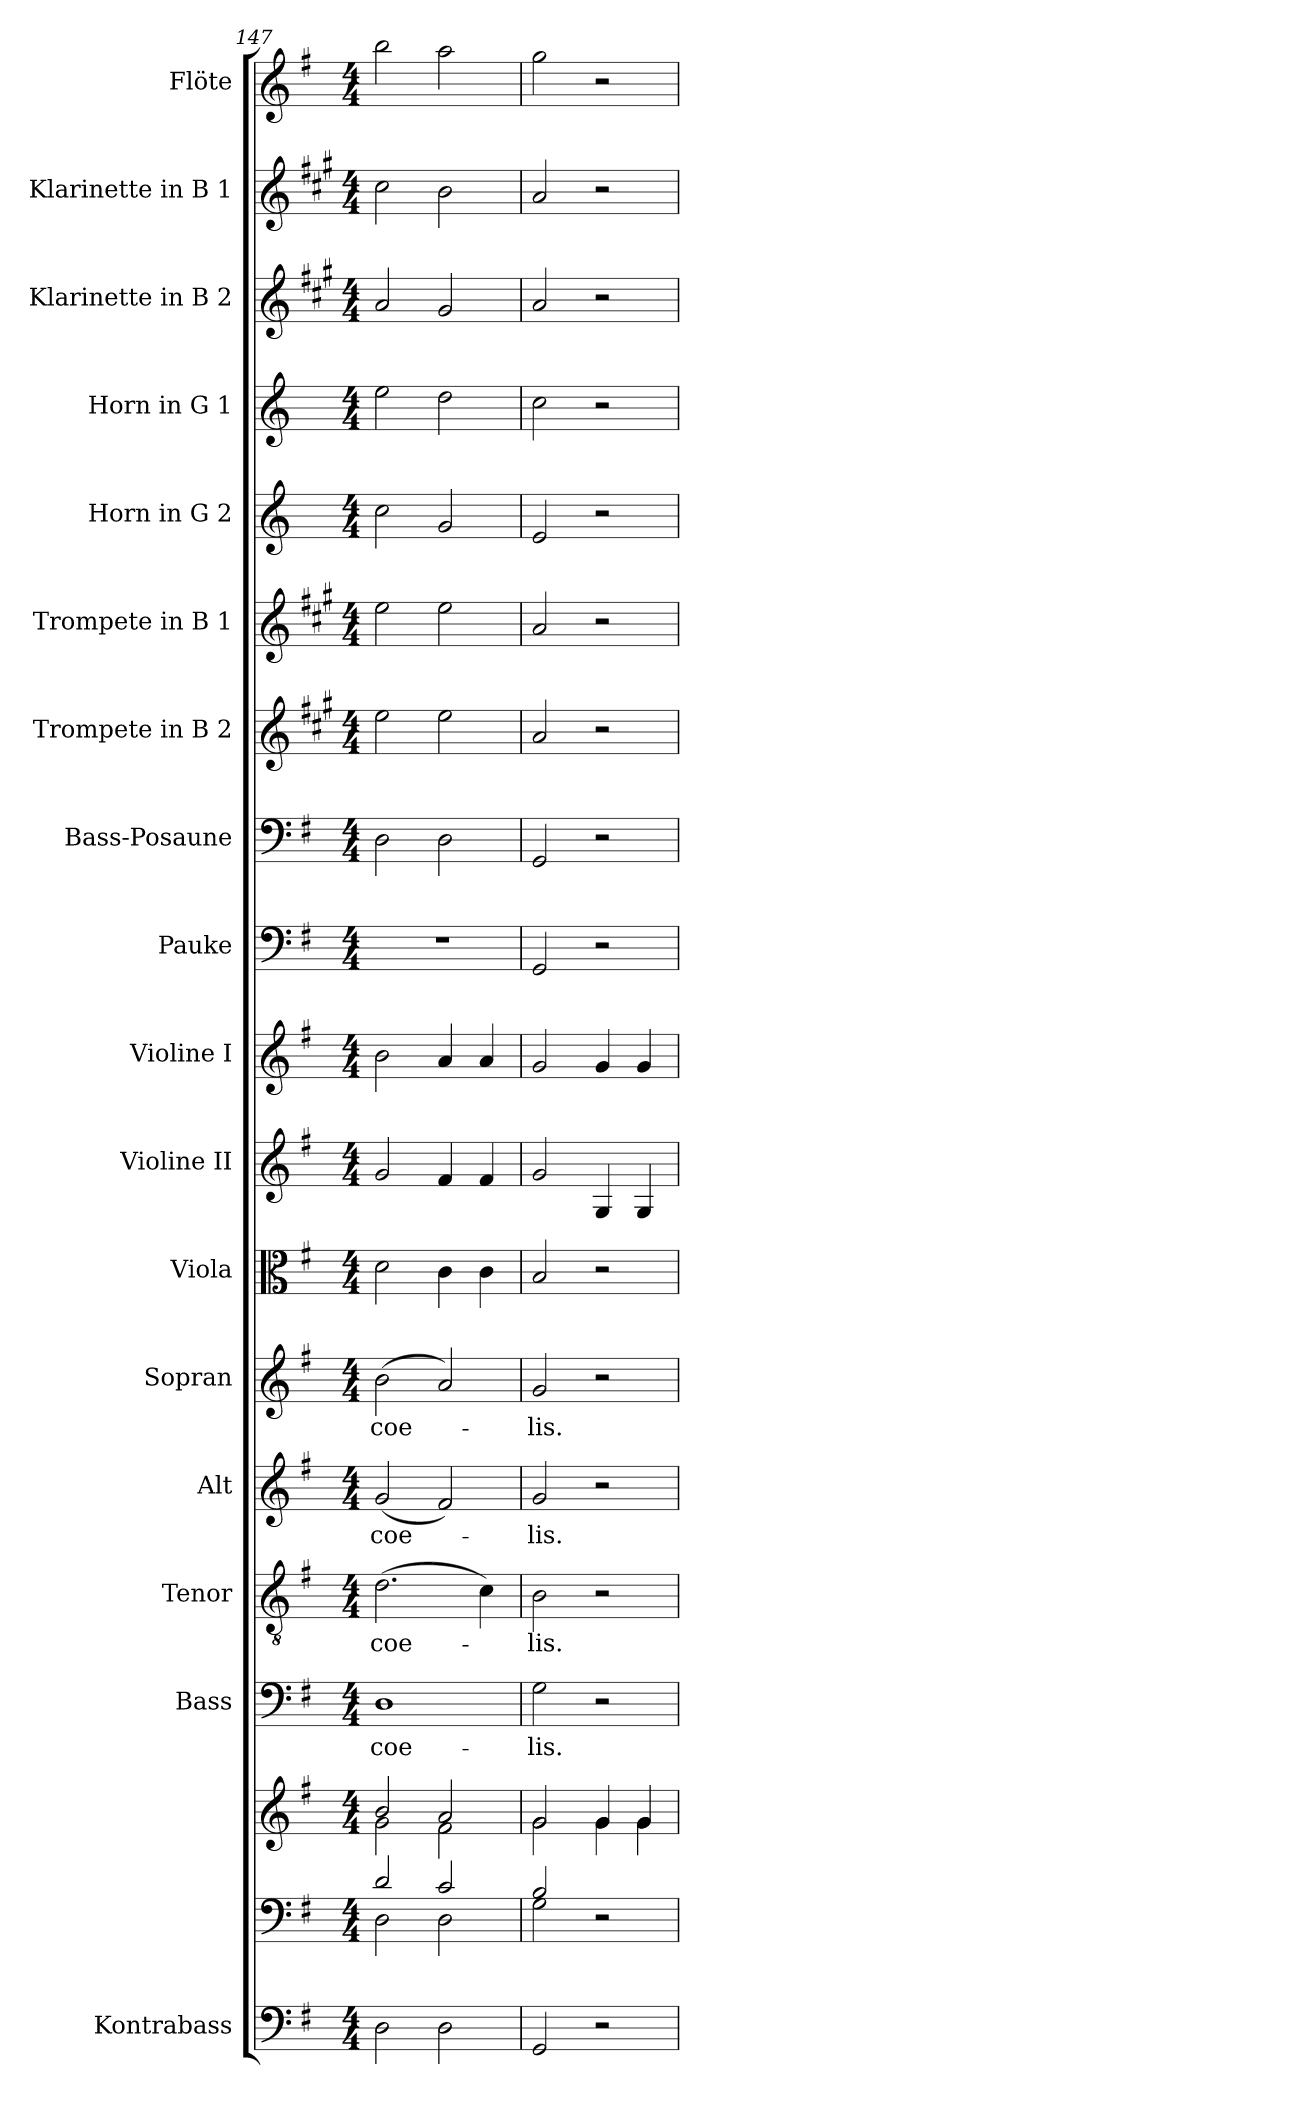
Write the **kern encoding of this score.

**kern	**kern	**kern	**kern	**text	**kern	**text	**kern	**text	**kern	**text	**kern	**kern	**kern	**kern	**kern	**kern	**kern	**kern	**kern	**kern	**kern	**kern
*part18	*part17	*part17	*part16	*part16	*part15	*part15	*part14	*part14	*part13	*part13	*part12	*part11	*part10	*part9	*part8	*part7	*part6	*part5	*part4	*part3	*part2	*part1
*staff19	*staff18	*staff17	*staff16	*staff16	*staff15	*staff15	*staff14	*staff14	*staff13	*staff13	*staff12	*staff11	*staff10	*staff9	*staff8	*staff7	*staff6	*staff5	*staff4	*staff3	*staff2	*staff1
*I"Kontrabass	*	*	*I"Bass	*	*I"Tenor	*	*I"Alt	*	*I"Sopran	*	*I"Viola	*I"Violine II	*I"Violine I	*I"Pauke	*I"Bass-Posaune	*I"Trompete in B 2	*I"Trompete in B 1	*I"Horn in G 2	*I"Horn in G 1	*I"Klarinette in B 2	*I"Klarinette in B 1	*I"Flöte
*I'Kb.	*	*	*I'B	*	*I'T	*	*I'A	*	*I'S	*	*I'Vla.	*I'Vl. II	*I'Vl. I	*I'Pk.	*I'B. Pos.	*	*	*I'Hrn. 2	*I'Hrn. 1	*	*	*I'Fl.
*clefF4	*clefF4	*clefG2	*clefF4	*	*clefGv2	*	*clefG2	*	*clefG2	*	*clefC3	*clefG2	*clefG2	*clefF4	*clefF4	*clefG2	*clefG2	*clefG2	*clefG2	*clefG2	*clefG2	*clefG2
*ITrd7c12	*	*	*	*	*	*	*	*	*	*	*	*	*	*	*	*ITrd1c2	*ITrd1c2	*ITrd3c5	*ITrd3c5	*ITrd1c2	*ITrd1c2	*
*k[f#]	*k[f#]	*k[f#]	*k[f#]	*	*k[f#]	*	*k[f#]	*	*k[f#]	*	*k[f#]	*k[f#]	*k[f#]	*k[f#]	*k[f#]	*k[f#]	*k[f#]	*k[f#]	*k[f#]	*k[f#]	*k[f#]	*k[f#]
*G:	*G:	*G:	*G:	*	*G:	*	*G:	*	*G:	*	*G:	*G:	*G:	*G:	*G:	*G:	*G:	*G:	*G:	*G:	*G:	*G:
*M4/4	*M4/4	*M4/4	*M4/4	*	*M4/4	*	*M4/4	*	*M4/4	*	*M4/4	*M4/4	*M4/4	*M4/4	*M4/4	*M4/4	*M4/4	*M4/4	*M4/4	*M4/4	*M4/4	*M4/4
=147	=147	=147	=147	=147	=147	=147	=147	=147	=147	=147	=147	=147	=147	=147	=147	=147	=147	=147	=147	=147	=147	=147
*	*^	*^	*	*	*	*	*	*	*	*	*	*	*	*	*	*	*	*	*	*	*	*
!	!	!	!	!	!	!LO:LY:b	!	!LO:LY:b	!	!LO:LY:b	!	!LO:LY:b	!	!	!	!	!	!	!	!	!	!	!	!
2DD\	2d/	2D\	2b/	2g\	1D	coe-	(>2.d\	coe-	(<2g/	coe-	(>2b\	coe-	2d\	2g/	2b\	1r	2D\	2dd\	2dd\	2g\	2b\	2g/	2b\	2bb\
2DD\	2c/	2D\	2a/	2f#\	.	.	.	.	2f#/)	.	2a/)	.	4c\	4f#/	4a/	.	2D\	2dd\	2dd\	2d/	2a\	2f#/	2a\	2aa\
.	.	.	.	.	.	.	4c\)	.	.	.	.	.	4c\	4f#/	4a/	.	.	.	.	.	.	.	.	.
=148	=148	=148	=148	=148	=148	=148	=148	=148	=148	=148	=148	=148	=148	=148	=148	=148	=148	=148	=148	=148	=148	=148	=148	=148
!	!	!	!	!	!	!LO:LY:b	!	!LO:LY:b	!	!LO:LY:b	!	!LO:LY:b	!	!	!	!	!	!	!	!	!	!	!	!
2GGG/	2B/	2G\	2g/	2g\	2G\	-lis.	2B\	-lis.	2g/	-lis.	2g/	-lis.	2B/	2g/	2g/	2GG/	2GG/	2g/	2g/	2B/	2g\	2g/	2g/	2gg\
2r	2r	2ryy	4g/	4g\	2r	.	2r	.	2r	.	2r	.	2r	4G/	4g/	2r	2r	2r	2r	2r	2r	2r	2r	2r
.	.	.	4g/	4g\	.	.	.	.	.	.	.	.	.	4G/	4g/	.	.	.	.	.	.	.	.	.
*	*v	*v	*	*	*	*	*	*	*	*	*	*	*	*	*	*	*	*	*	*	*	*	*	*
*	*	*v	*v	*	*	*	*	*	*	*	*	*	*	*	*	*	*	*	*	*	*	*	*
=	=	=	=	=	=	=	=	=	=	=	=	=	=	=	=	=	=	=	=	=	=	=
*-	*-	*-	*-	*-	*-	*-	*-	*-	*-	*-	*-	*-	*-	*-	*-	*-	*-	*-	*-	*-	*-	*-
